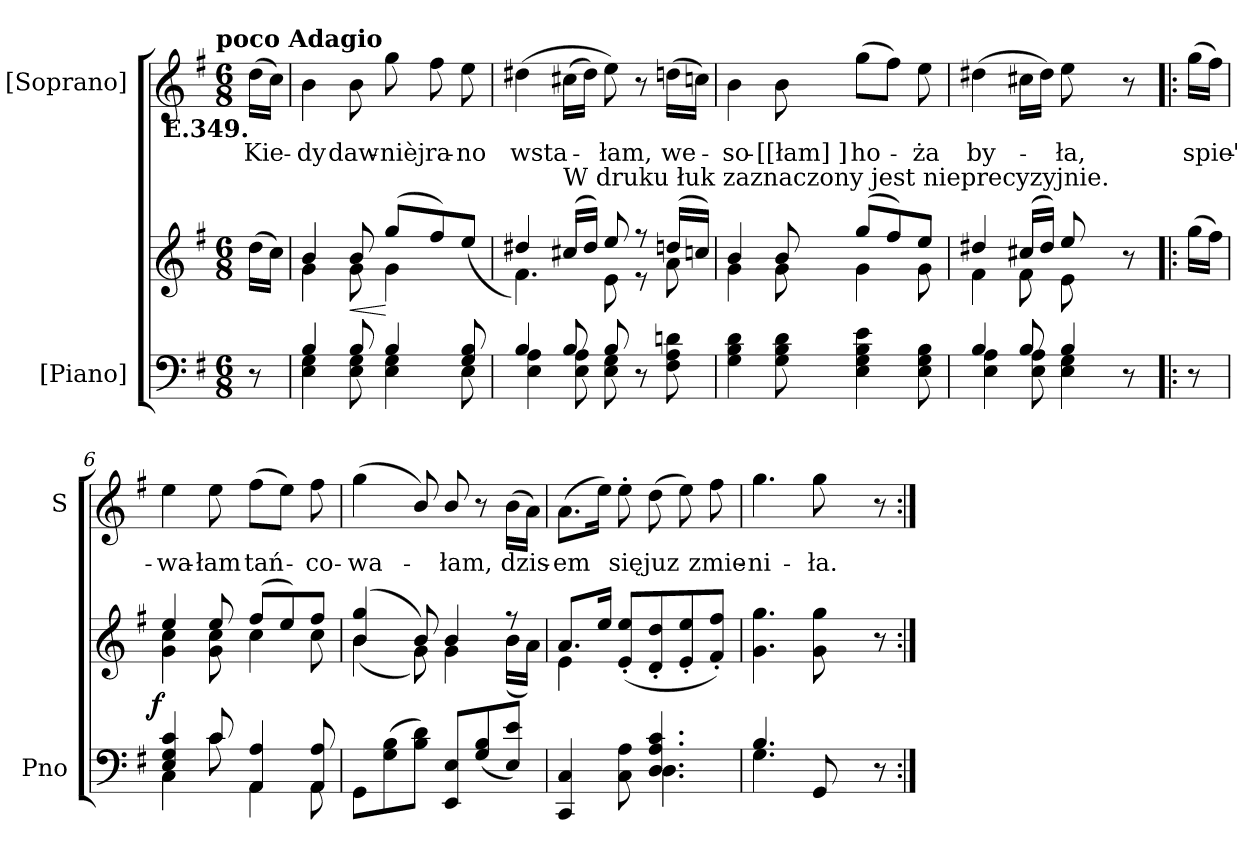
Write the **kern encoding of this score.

**kern	**kern	**dynam	**kern	**text
*part2	*part2	*part2	*part1	*part1
*staff3	*staff2	*staff2/3	*staff1	*staff1
*I"[Piano]	*	*	*I"[Soprano]	*
*I'Pno	*	*	*I'S	*
*clefF4	*clefG2	*	*clefG2	*
*k[f#]	*k[f#]	*	*k[f#]	*
*e:	*e:	*	*e:	*
!!LO:TX:omd:t=poco Adagio
*M6/8	*M6/8	*	*M6/8	*
*MM56	*MM56	*	*MM56	*
=	=	=	=	=
!	!	!	!LO:TX:b:B:rj:t=E.349.	!
8r	(>16dd\LL	.	(>16dd\LL	Kie-
.	16cc\JJ)	.	16cc\JJ)	.
=1	=1	=1	=1	=1
*^	*^	*	*	*
4B/	4E\ 4G\	4b/	4g\	.	4b\	-dy
!	!	!	!	!LO:HP:b	!	!
8B/	8E\ 8G\	8b/	8g\	<	8b\	daw-
4B/	4E\ 4G\	(<8gg/L	4g\	[	8gg\	-nièj
.	.	8ff#/)	.	.	8ff#\	ra-
8G/ 8B/	8E\	(<8ee/J	8ryy	.	8ee\	-no
=2	=2	=2	=2	=2	=2	=2
4B/	4E\ 4A\	4dd#X/	4.f#\)	.	(>4dd#X\	wsta-
!	!	!LO:TX:a:t=W druku łuk zaznaczony jest nieprecyzyjnie.	!	!	!	!
8B/	8E\ 8A\	(<16cc#X/LL	.	.	(>16cc#X\LL	.
.	.	16dd#/JJ)	.	.	16dd#\JJ)	.
8B/	8E\ 8G\	8ee/	8e\	.	8ee\)	-łam,
8r	8ryy	8r	8r	.	8r	.
8ryy	8F#\ 8A\ 8dn\	(<16ddn/LL	8a\	.	(>16ddn\LL	we-
.	.	16ccn/JJ)	.	.	16ccn\JJ)	.
*v	*v	*	*	*	*	*
=3	=3	=3	=3	=3	=3
4G\ 4B\ 4d\	4b/	4g\	.	4b\	-so-
8G\ 8B\ 8d\	8b/	8g\	.	8b\	-[[łam]]
4E\ 4G\ 4B\ 4e\	(<8gg/L	4g\	.	(>8gg\L	ho-
.	8ff#/)	.	.	8ff#\J)	.
8E\ 8G\ 8B\	8ee/J	8g\	.	8ee\	-ża
=4	=4	=4	=4	=4	=4
*^	*	*	*	*	*
4B/	4E\ 4A\	4dd#X/	4f#\	.	(>4dd#X\	by-
8B/	8E\ 8A\	(<16cc#X/LL	8f#\	.	16cc#X\LL	.
.	.	16dd#/JJ)	.	.	16dd#\JJ)	.
4B/	4E\ 4G\	8ee/	8e\	.	8ee\	-ła,
.	.	8ryy	8ryy	.	8ryy	.
8r	8ryy	8r	8ryy	.	8r	.
*v	*v	*	*	*	*	*
*	*v	*v	*	*	*
=5!|:	=5!|:	=5!|:	=5!|:	=5!|:
8r	(>16gg\LL	.	(>16gg\LL	spie'-
.	16ff#\JJ)	.	16ff#\JJ)	.
=6	=6	=6	=6	=6
*^	*^	*	*	*
!	!	!	!	!LO:DY:rj	!	!
4E/ 4G/ 4c/	4C\	4ee/	4g\ 4cc\	f	4ee\	-wa-
8c/	8c\	8ee/	8g\ 8cc\	.	8ee\	-łam
4AA/ 4A/	4AA\	(<8ff#/L	4cc\	.	(>8ff#\L	tań-
.	.	8ee/)	.	.	8ee\J)	.
8AA/ 8A/	8AA\	8ff#/J	8cc\	.	8ff#\	-co-
*v	*v	*	*	*	*	*
=7	=7	=7	=7	=7	=7
8GG\L	(>4b/ 4gg/	(<4b\	.	(>4gg\	-wa-
(>8G\ 8B\	.	.	.	.	.
8B\ 8d\J)	8b/)	8g\)	.	8b/)	.
8EE/ 8E/L	4b/	4g\	.	8b/	-łam,
(<8G/ 8B/	.	.	.	8r	.
8E/ 8e/J)	8r	(>16b\LL	.	(>16b\LL	dzis-
.	.	16a\JJ)	.	16a\JJ)	.
=8	=8	=8	=8	=8	=8
*^	*	*	*	*	*
4CC/ 4C/	4.ryy	8.a/L	4e\	.	(>8.a\L	-em
.	.	16ee/Jk	.	.	16ee\Jk)	.
8C\ 8A\	.	(<8e'</ 8ee'</L	2ryy	.	8ee'>\	się
4.D/ 4.A/ 4.c/	4.D\	8d'</ 8dd'</	.	.	(>8dd\	juz
.	.	8e'</ 8ee'</	.	.	8ee\)	.
.	.	8f#'</ 8ff#'</J)	.	.	8ff#\	zmie-
*	*	*v	*v	*	*	*
=9	=9	=9	=9	=9	=9
4.B/	4.G\	4.g\ 4.gg\	.	4.gg\	-ni-
8GG/	8ryy	8g\ 8gg\	.	8gg\	-ła.
8ryy	4ryy	8ryy	.	8ryy	.
8r	.	8r	.	8r	.
*v	*v	*	*	*	*
=:|!	=:|!	=:|!	=:|!	=:|!
*-	*-	*-	*-	*-
